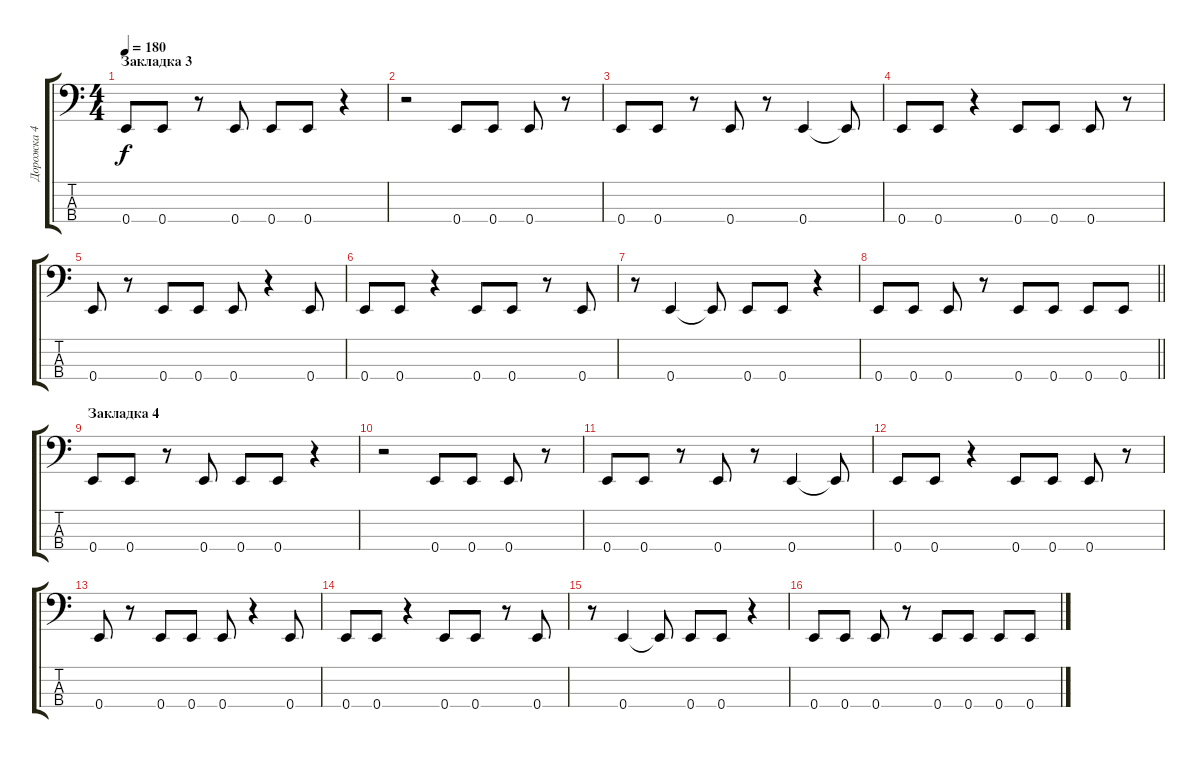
\track ("Дорожка 4" "Дорожка 4") {instrument electricbassfinger}
\staff {score tabs}
\tuning (G2 D2 A1 E1) {hide}
\ts (4 4)
\section ("" "Закладка 3")
\tempo 180
\clef f4
\ks c
0.4.8{dy f} 0.4.8 r.8 0.4.8 0.4.8 0.4.8 r.4 |
r.2 0.4.8 0.4.8 0.4.8 r.8 |
0.4.8 0.4.8 r.8 0.4.8 r.8 0.4.4 0.4{t}.8 |
0.4.8 0.4.8 r.4 0.4.8 0.4.8 0.4.8 r.8 |
0.4.8 r.8 0.4.8 0.4.8 0.4.8 r.4 0.4.8 |
0.4.8 0.4.8 r.4 0.4.8 0.4.8 r.8 0.4.8 |
r.8 0.4.4 0.4{t}.8 0.4.8 0.4.8 r.4 |
\barLineRight lightlight
0.4.8 0.4.8 0.4.8 r.8 0.4.8 0.4.8 0.4.8 0.4.8 |
\section ("" "Закладка 4")
0.4.8 0.4.8 r.8 0.4.8 0.4.8 0.4.8 r.4 |
r.2 0.4.8 0.4.8 0.4.8 r.8 |
0.4.8 0.4.8 r.8 0.4.8 r.8 0.4.4 0.4{t}.8 |
0.4.8 0.4.8 r.4 0.4.8 0.4.8 0.4.8 r.8 |
0.4.8 r.8 0.4.8 0.4.8 0.4.8 r.4 0.4.8 |
0.4.8 0.4.8 r.4 0.4.8 0.4.8 r.8 0.4.8 |
r.8 0.4.4 0.4{t}.8 0.4.8 0.4.8 r.4 |
0.4.8 0.4.8 0.4.8 r.8 0.4.8 0.4.8 0.4.8 0.4.8
